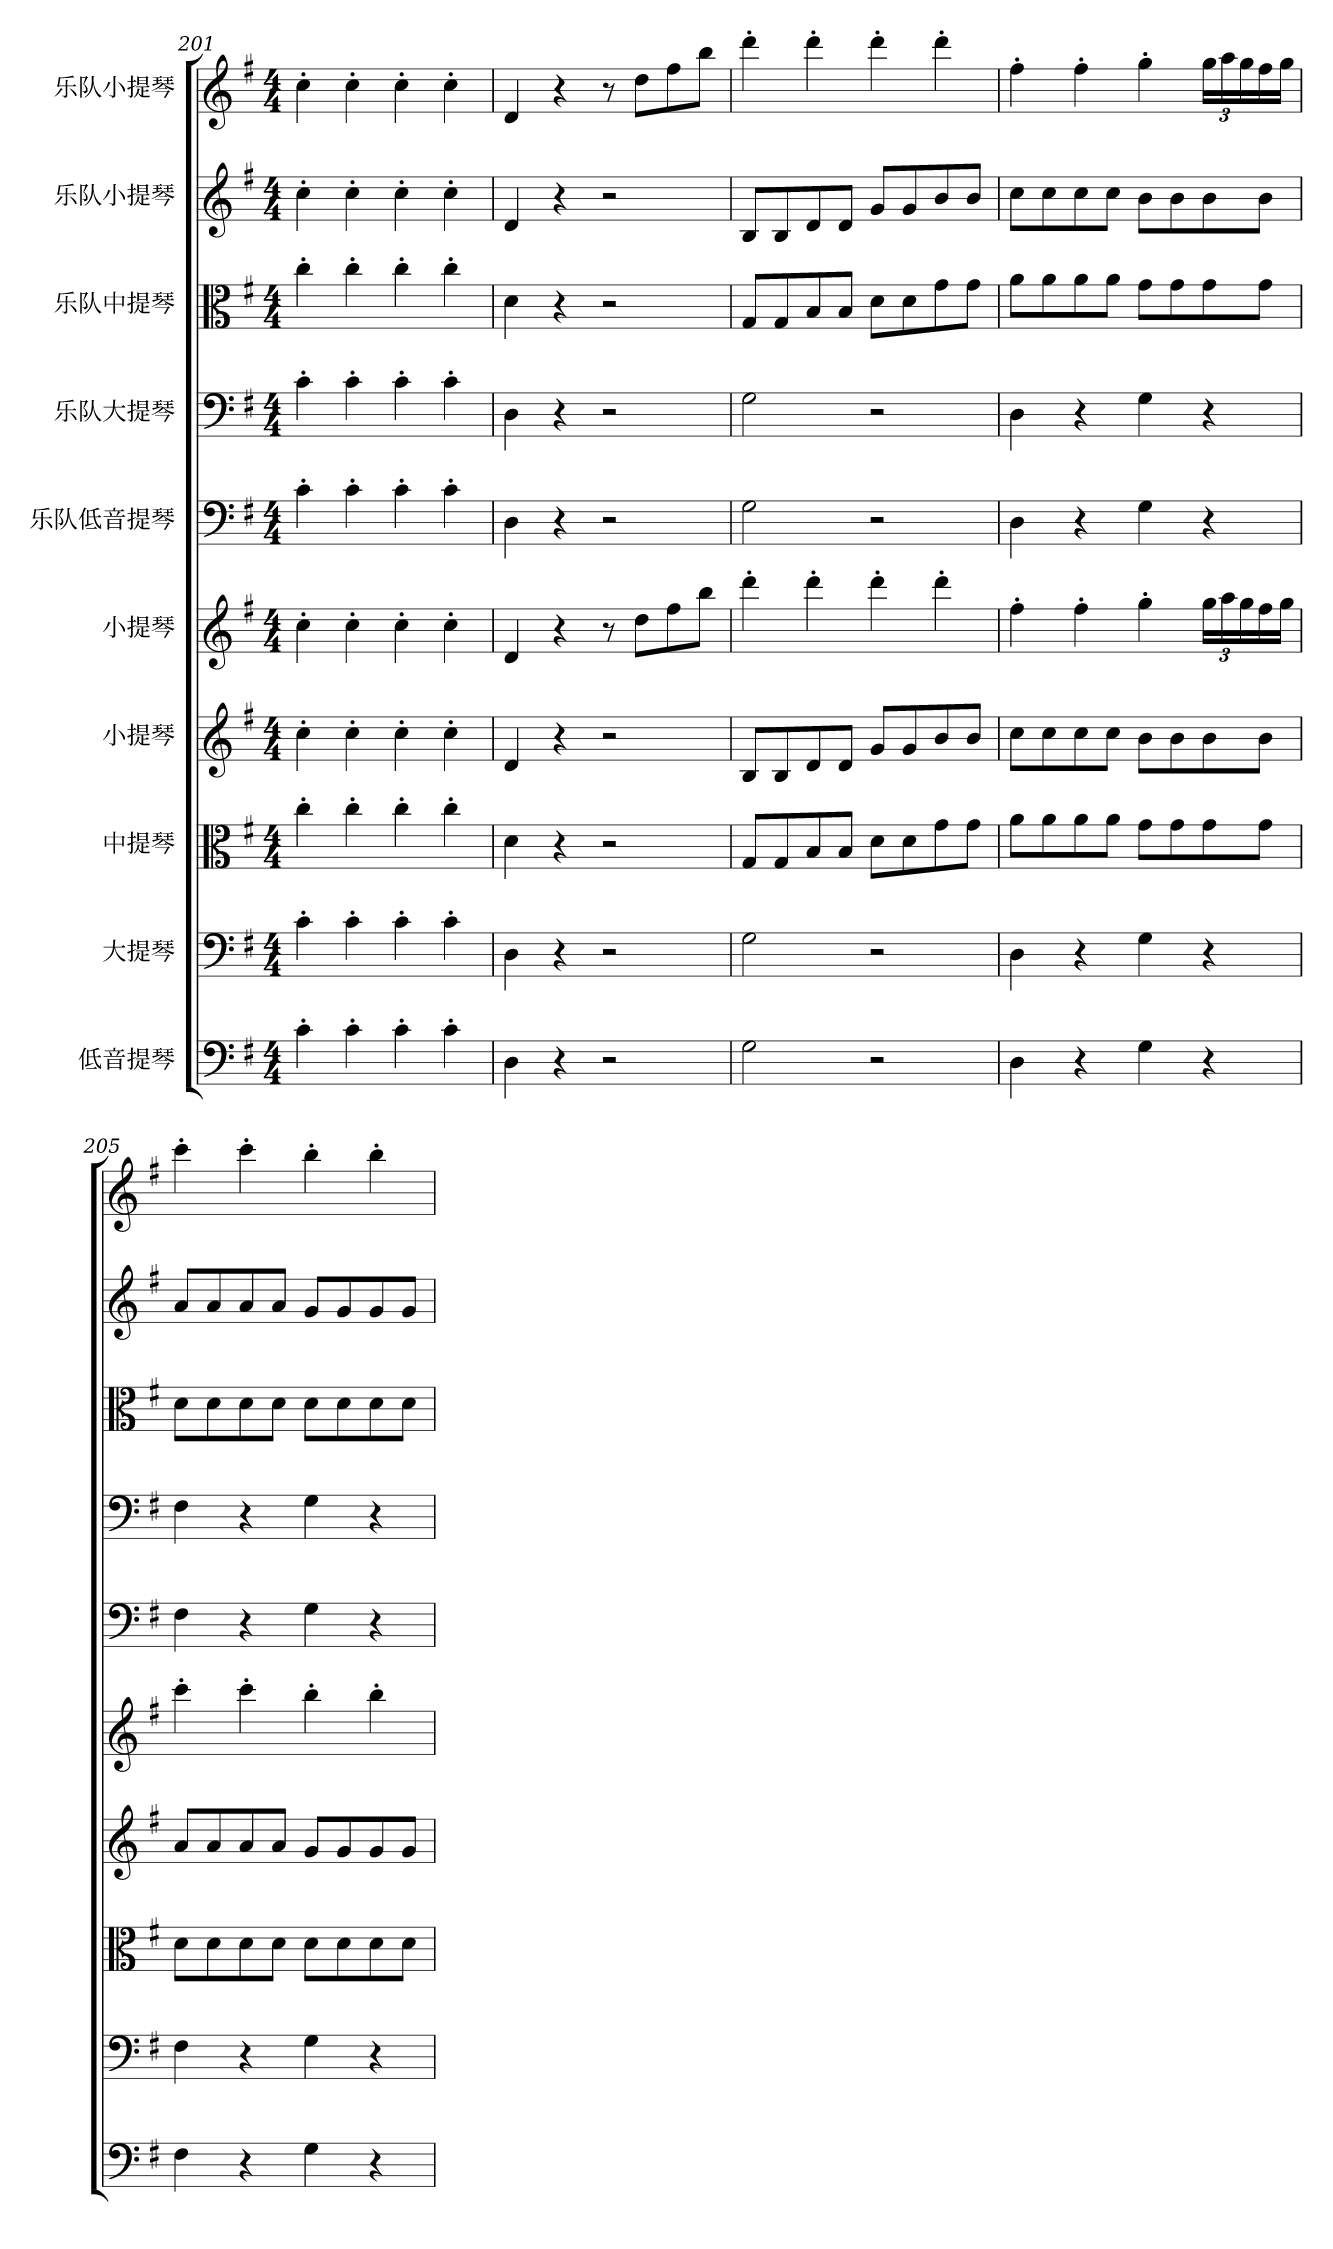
**kern	**kern	**kern	**kern	**kern	**kern	**kern	**kern	**kern	**kern
*part10	*part9	*part8	*part7	*part6	*part5	*part4	*part3	*part2	*part1
*staff10	*staff9	*staff8	*staff7	*staff6	*staff5	*staff4	*staff3	*staff2	*staff1
*I"低音提琴	*I"大提琴	*I"中提琴	*I"小提琴	*I"小提琴	*I"乐队低音提琴	*I"乐队大提琴	*I"乐队中提琴	*I"乐队小提琴	*I"乐队小提琴
*clefF4	*clefF4	*clefC3	*clefG2	*clefG2	*clefF4	*clefF4	*clefC3	*clefG2	*clefG2
*ITrd7c12	*	*	*	*	*ITrd7c12	*	*	*	*
*k[f#]	*k[f#]	*k[f#]	*k[f#]	*k[f#]	*k[f#]	*k[f#]	*k[f#]	*k[f#]	*k[f#]
*M4/4	*M4/4	*M4/4	*M4/4	*M4/4	*M4/4	*M4/4	*M4/4	*M4/4	*M4/4
=201	=201	=201	=201	=201	=201	=201	=201	=201	=201
4C'\	4c'\	4cc'\	4cc'\	4cc'\	4C'\	4c'\	4cc'\	4cc'\	4cc'\
4C'\	4c'\	4cc'\	4cc'\	4cc'\	4C'\	4c'\	4cc'\	4cc'\	4cc'\
4C'\	4c'\	4cc'\	4cc'\	4cc'\	4C'\	4c'\	4cc'\	4cc'\	4cc'\
4C'\	4c'\	4cc'\	4cc'\	4cc'\	4C'\	4c'\	4cc'\	4cc'\	4cc'\
=202	=202	=202	=202	=202	=202	=202	=202	=202	=202
4DD\	4D\	4d\	4d/	4d/	4DD\	4D\	4d\	4d/	4d/
4r	4r	4r	4r	4r	4r	4r	4r	4r	4r
2r	2r	2r	2r	8r	2r	2r	2r	2r	8r
.	.	.	.	8dd\L	.	.	.	.	8dd\L
.	.	.	.	8ff#\	.	.	.	.	8ff#\
.	.	.	.	8bb\J	.	.	.	.	8bb\J
!!LO:PB:g=z
=203	=203	=203	=203	=203	=203	=203	=203	=203	=203
*	*	*	*	*	*	*	*	*	*MM244
2GG\	2G\	8G/L	8B/L	4ddd'\	2GG\	2G\	8G/L	8B/L	4ddd'\
.	.	8G/	8B/	.	.	.	8G/	8B/	.
.	.	8B/	8d/	4ddd'\	.	.	8B/	8d/	4ddd'\
.	.	8B/J	8d/J	.	.	.	8B/J	8d/J	.
2r	2r	8d\L	8g/L	4ddd'\	2r	2r	8d\L	8g/L	4ddd'\
.	.	8d\	8g/	.	.	.	8d\	8g/	.
.	.	8g\	8b/	4ddd'\	.	.	8g\	8b/	4ddd'\
.	.	8g\J	8b/J	.	.	.	8g\J	8b/J	.
=204	=204	=204	=204	=204	=204	=204	=204	=204	=204
4DD\	4D\	8a\L	8cc\L	4ff#'\	4DD\	4D\	8a\L	8cc\L	4ff#'\
.	.	8a\	8cc\	.	.	.	8a\	8cc\	.
4r	4r	8a\	8cc\	4ff#'\	4r	4r	8a\	8cc\	4ff#'\
.	.	8a\J	8cc\J	.	.	.	8a\J	8cc\J	.
4GG\	4G\	8g\L	8b\L	4gg'\	4GG\	4G\	8g\L	8b\L	4gg'\
.	.	8g\	8b\	.	.	.	8g\	8b\	.
*	*	*	*	*Xbrackettup	*	*	*	*	*Xbrackettup
4r	4r	8g\	8b\	24gg\LL	4r	4r	8g\	8b\	24gg\LL
.	.	.	.	24aa\	.	.	.	.	24aa\
.	.	.	.	24gg\	.	.	.	.	24gg\
.	.	8g\J	8b\J	16ff#\	.	.	8g\J	8b\J	16ff#\
.	.	.	.	16gg\JJ	.	.	.	.	16gg\JJ
=205	=205	=205	=205	=205	=205	=205	=205	=205	=205
4FF#\	4F#\	8d\L	8a/L	4ccc'\	4FF#\	4F#\	8d\L	8a/L	4ccc'\
.	.	8d\	8a/	.	.	.	8d\	8a/	.
4r	4r	8d\	8a/	4ccc'\	4r	4r	8d\	8a/	4ccc'\
.	.	8d\J	8a/J	.	.	.	8d\J	8a/J	.
4GG\	4G\	8d\L	8g/L	4bb'\	4GG\	4G\	8d\L	8g/L	4bb'\
.	.	8d\	8g/	.	.	.	8d\	8g/	.
4r	4r	8d\	8g/	4bb'\	4r	4r	8d\	8g/	4bb'\
.	.	8d\J	8g/J	.	.	.	8d\J	8g/J	.
=	=	=	=	=	=	=	=	=	=
*-	*-	*-	*-	*-	*-	*-	*-	*-	*-
